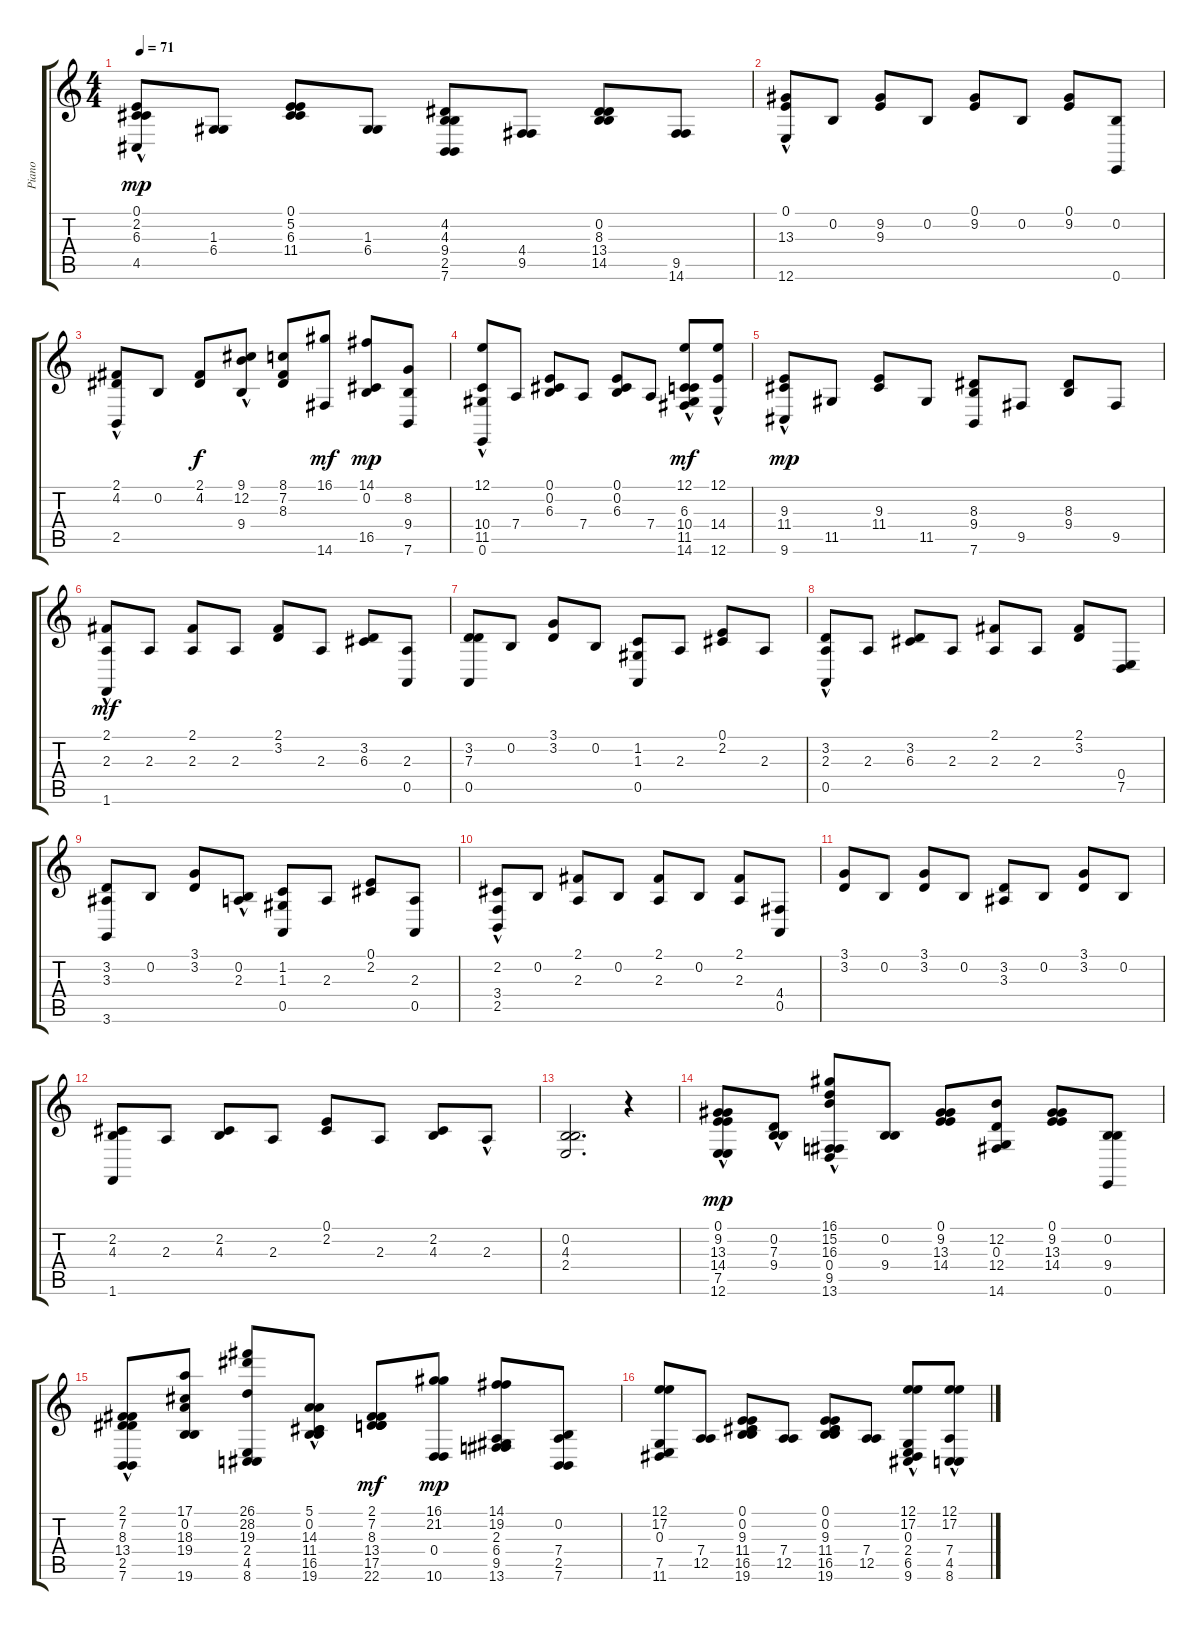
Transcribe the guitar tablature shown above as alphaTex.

\track ("Piano" "Piano") {instrument acousticgrandpiano}
\staff {score tabs}
\tuning (E4 B3 G3 D3 A2 E2) {hide}
\ts (4 4)
\tempo 71
\clef g2
\ks c
(0.1 2.2 6.3 4.5{hac}).8{dy mp} (1.3 6.4).8 (0.1 5.2 6.3 11.4).8 (1.3 6.4).8 (4.2 4.3 9.4 2.5 7.6).8 (4.4 9.5).8 (0.2 8.3 13.4 14.5).8 (9.5 14.6).8 |
(0.1 13.3 12.6{hac}).8 0.2.8 (9.2 9.3).8 0.2.8 (0.1 9.2).8 0.2.8 (0.1 9.2).8 (0.2 0.6).8 |
(2.1 4.2 2.5{hac}).8 0.2.8 (2.1 4.2).8{dy f} (9.1 12.2{hac} 9.4).8 (8.1 7.2 8.3).8 (16.1 14.6).8{dy mf} (14.1 0.2 16.5).8{dy mp} (8.2 9.4 7.6).8 |
(12.1 10.4 11.5 0.6{hac}).8 7.4.8 (0.1 0.2 6.3).8 7.4.8 (0.1 0.2 6.3).8 7.4.8 (12.1 6.3 10.4{hac} 11.5 14.6).8{dy mf} (12.1 14.4{hac} 12.6).8 |
(9.3 11.4 9.6{hac}).8{dy mp} 11.5.8 (9.3 11.4).8 11.5.8 (8.3 9.4 7.6).8 9.5.8 (8.3 9.4).8 9.5.8 |
(2.1 2.3 1.6{hac}).8{dy mf} 2.3.8 (2.1 2.3).8 2.3.8 (2.1 3.2).8 2.3.8 (3.2 6.3).8 (2.3 0.5).8 |
(3.2 7.3 0.5).8 0.2.8 (3.1 3.2).8 0.2.8 (1.2 1.3 0.5).8 2.3.8 (0.1 2.2).8 2.3.8 |
(3.2 2.3 0.5{hac}).8 2.3.8 (3.2 6.3).8 2.3.8 (2.1 2.3).8 2.3.8 (2.1 3.2).8 (0.4 7.5).8 |
(3.2 3.3 3.6).8 0.2.8 (3.1 3.2).8 (0.2 2.3{hac}).8 (1.2 1.3 0.5).8 2.3.8 (0.1 2.2).8 (2.3 0.5).8 |
(2.2 3.4 2.5{hac}).8 0.2.8 (2.1 2.3).8 0.2.8 (2.1 2.3).8 0.2.8 (2.1 2.3).8 (4.4 0.5).8 |
(3.1 3.2).8 0.2.8 (3.1 3.2).8 0.2.8 (3.2 3.3).8 0.2.8 (3.1 3.2).8 0.2.8 |
(2.2 4.3 1.6).8 2.3.8 (2.2 4.3).8 2.3.8 (0.1 2.2).8 2.3.8 (2.2 4.3).8 2.3{hac}.8 |
(0.2 4.3 2.4).2{d} r.4 |
(0.1 9.2 13.3 14.4 7.5{hac} 12.6{hac}).8{dy mp} (0.2 7.3{hac} 9.4).8 (16.1{hac} 15.2{hac} 16.3{hac} 0.4 9.5 13.6).8 (0.2 9.4).8 (0.1 9.2 13.3 14.4).8 (12.2 0.3 12.4 14.6).8 (0.1 9.2 13.3 14.4).8 (0.2 9.4 0.6).8 |
(2.1 7.2 8.3 13.4 2.5{hac} 7.6{hac}).8 (17.1 0.2 18.3 19.4 19.6).8 (26.1 28.2 19.3 2.4 4.5 8.6).8 (5.1 0.2 14.3 11.4{hac} 16.5{hac} 19.6).8 (2.1 7.2 8.3 13.4 17.5 22.6).8{dy mf} (16.1 21.2 0.4 10.6).8{dy mp} (14.1 19.2 2.3 6.4 9.5 13.6).8 (0.2 7.4 2.5 7.6).8 |
(12.1 17.2 0.3 7.5 11.6).8 (7.4 12.5).8 (0.1 0.2 9.3 11.4 16.5 19.6).8 (7.4 12.5).8 (0.1 0.2 9.3 11.4 16.5 19.6).8 (7.4 12.5).8 (12.1 17.2 0.3{hac} 2.4 6.5 9.6).8 (12.1 17.2 7.4 4.5{hac} 8.6).8
